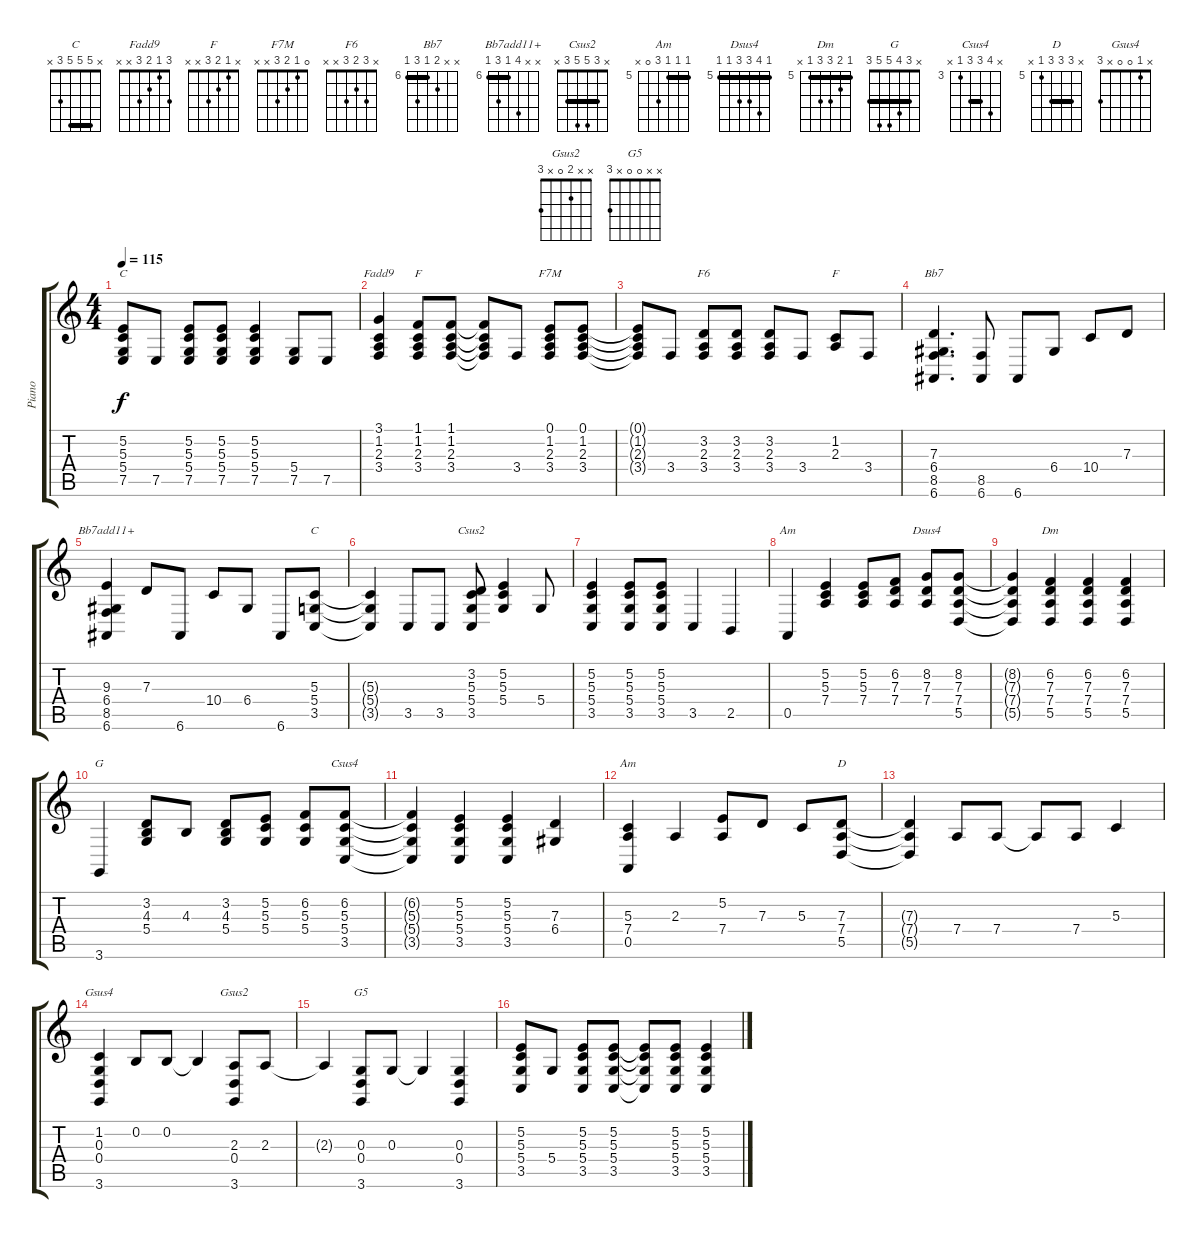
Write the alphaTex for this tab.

\track ("Piano" "Piano") {instrument acousticgrandpiano}
\staff {score tabs}
\tuning (E4 B3 G3 D3 A2 E2) {hide}
\chord ("C" x 5 5 5 7 x) {firstfret 5 barre 5}
\chord ("Fadd9" 3 1 2 3 x x)
\chord ("F" 1 1 2 3 x x) {barre 1}
\chord ("F7M" 0 1 2 3 x x)
\chord ("F6" x 3 2 3 x x)
\chord ("F" x 1 2 3 x x)
\chord ("Bb7" x x 7 6 8 6) {firstfret 6 barre 6}
\chord ("Bb7add11+" x x 9 6 8 6) {firstfret 6 barre 6}
\chord ("C" x 5 5 5 3 x) {barre 5}
\chord ("Csus2" x 3 5 5 3 x) {barre 3}
\chord ("Am" x 5 5 7 0 x) {firstfret 5}
\chord ("Dsus4" 5 8 7 7 5 5) {firstfret 5 barre 5}
\chord ("Dm" 5 6 7 7 5 x) {firstfret 5 barre 5}
\chord ("G" x 3 4 5 5 3) {barre 3}
\chord ("Csus4" x 6 5 5 3 x) {firstfret 3 barre 5}
\chord ("Am" 5 5 5 7 0 x) {firstfret 5 barre 5}
\chord ("D" x 7 7 7 5 x) {firstfret 5 barre 7}
\chord ("Gsus4" x 1 0 0 x 3)
\chord ("Gsus2" x x 2 0 x 3)
\chord ("G5" x x 0 0 x 3)
\ts (4 4)
\tempo 115
\clef g2
\ks c
(5.2 5.3 5.4 7.5).8{ch "C" dy f} 7.5.8 (5.2 5.3 5.4 7.5).8 (5.2 5.3 5.4 7.5).8 (5.2 5.3 5.4 7.5).4 (5.4 7.5).8 7.5.8 |
(3.1 1.2 2.3 3.4).4{ch "Fadd9"} (1.1 1.2 2.3 3.4).8{ch "F"} (1.1 1.2 2.3 3.4).8 (1.1{t} 1.2{t} 2.3{t} 3.4{t}).8 3.4.8 (0.1 1.2 2.3 3.4).8{ch "F7M"} (0.1 1.2 2.3 3.4).8 |
(0.1{t} 1.2{t} 2.3{t} 3.4{t}).8 3.4.8 (3.2 2.3 3.4).8{ch "F6"} (3.2 2.3 3.4).8 (3.2 2.3 3.4).8 3.4.8 (1.2 2.3).8{ch "F"} 3.4.8 |
(7.3 6.4 8.5 6.6).4{d ch "Bb7"} (8.5 6.6).8 6.6.8 6.4.8 10.4.8 7.3.8 |
(9.3 6.4 8.5 6.6).4{ch "Bb7add11+"} 7.3.8 6.6.8 10.4.8 6.4.8 6.6.8 (5.3 5.4 3.5).8{ch "C"} |
(5.3{t} 5.4{t} 3.5{t}).4 3.5.8 3.5.8 (3.2 5.3 5.4 3.5).8{ch "Csus2"} (5.2 5.3 5.4).4 5.4.8 |
(5.2 5.3 5.4 3.5).4 (5.2 5.3 5.4 3.5).8 (5.2 5.3 5.4 3.5).8 3.5.4 2.5.4 |
0.5.4{ch "Am"} (5.2 5.3 7.4).4 (5.2 5.3 7.4).8 (6.2 7.3 7.4).8 (8.2 7.3 7.4).8{ch "Dsus4"} (8.2 7.3 7.4 5.5).8 |
(8.2{t} 7.3{t} 7.4{t} 5.5{t}).4 (6.2 7.3 7.4 5.5).4{ch "Dm"} (6.2 7.3 7.4 5.5).4 (6.2 7.3 7.4 5.5).4 |
3.6.4{ch "G"} (3.2 4.3 5.4).8 4.3.8 (3.2 4.3 5.4).8 (5.2 5.3 5.4).8 (6.2 5.3 5.4).8 (6.2 5.3 5.4 3.5).8{ch "Csus4"} |
(6.2{t} 5.3{t} 5.4{t} 3.5{t}).4 (5.2 5.3 5.4 3.5).4 (5.2 5.3 5.4 3.5).4 (7.3 6.4).4 |
(5.3 7.4 0.5).4{ch "Am"} 2.3.4 (5.2 7.4).8 7.3.8 5.3.8 (7.3 7.4 5.5).8{ch "D"} |
(7.3{t} 7.4{t} 5.5{t}).4 7.4.8 7.4.8 7.4{t}.8 7.4.8 5.3.4 |
(1.2 0.3 0.4 3.6).4{ch "Gsus4"} 0.2.8 0.2.8 0.2{t}.4 (2.3 0.4 3.6).8{ch "Gsus2"} 2.3.8 |
2.3{t}.4 (0.3 0.4 3.6).8{ch "G5"} 0.3.8 0.3{t}.4 (0.3 0.4 3.6).4 |
(5.2 5.3 5.4 3.5).8 5.4.8 (5.2 5.3 5.4 3.5).8 (5.2 5.3 5.4 3.5).8 (5.2{t} 5.3{t} 5.4{t} 3.5{t}).8 (5.2 5.3 5.4 3.5).8 (5.2 5.3 5.4 3.5).4
